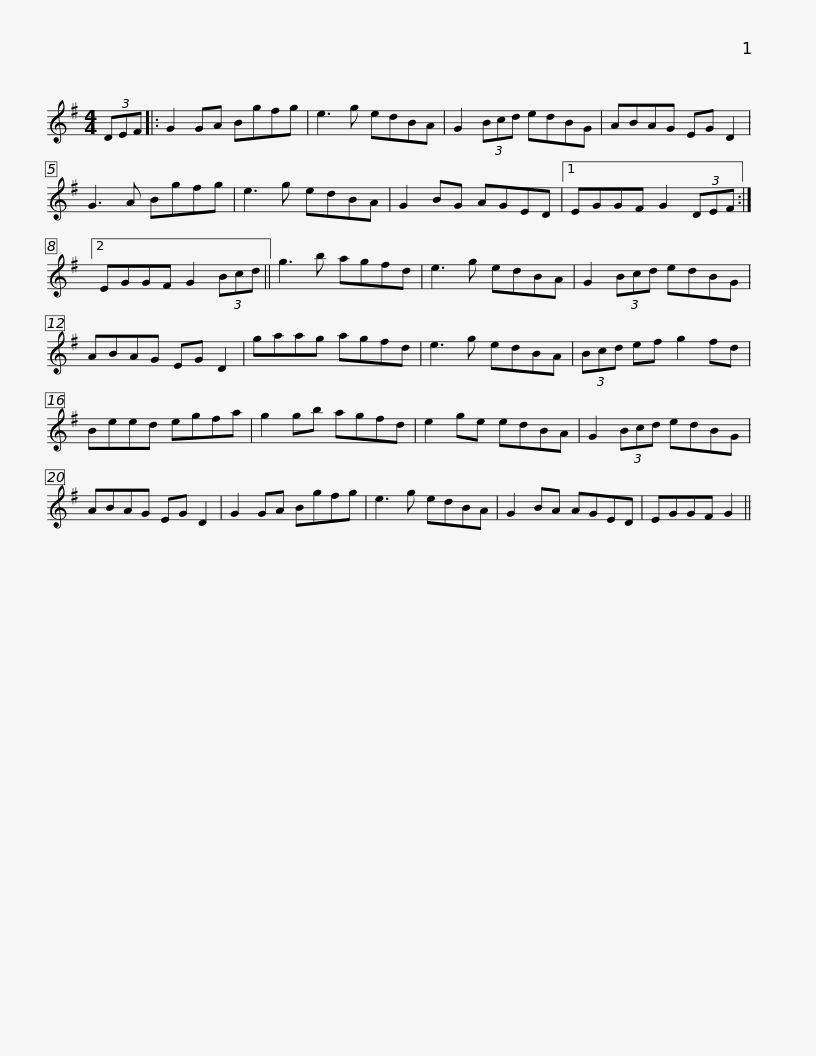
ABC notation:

X:1
L:1/8
M:4/4
I:linebreak $
K:G
V:1 treble
V:1
 (3DEF |: G2 GA Bgfg | e3 g edBA | G2 (3Bcd edBG | ABAG EG D2 | %5
 G3 A Bgfg |$ e3 g edBA | G2 BG AGED |1 EGGF G2 (3DEF :|2 EGGF G2 (3Bcd || %10
 g3 b agfd | e3 g edBA |$ G2 (3Bcd edBG | ABAG EG D2 | gaag agfd | %15
 e3 g edBA | (3Bcd ef g2 fd | Beed egfa |$ g2 gb agfd | e2 ge edBA | %20
 G2 (3Bcd edBG | ABAG EG D2 | G2 GA Bgfg | e3 g edBA |$ G2 BA AGED | %25
 EGGF G2 || %26
